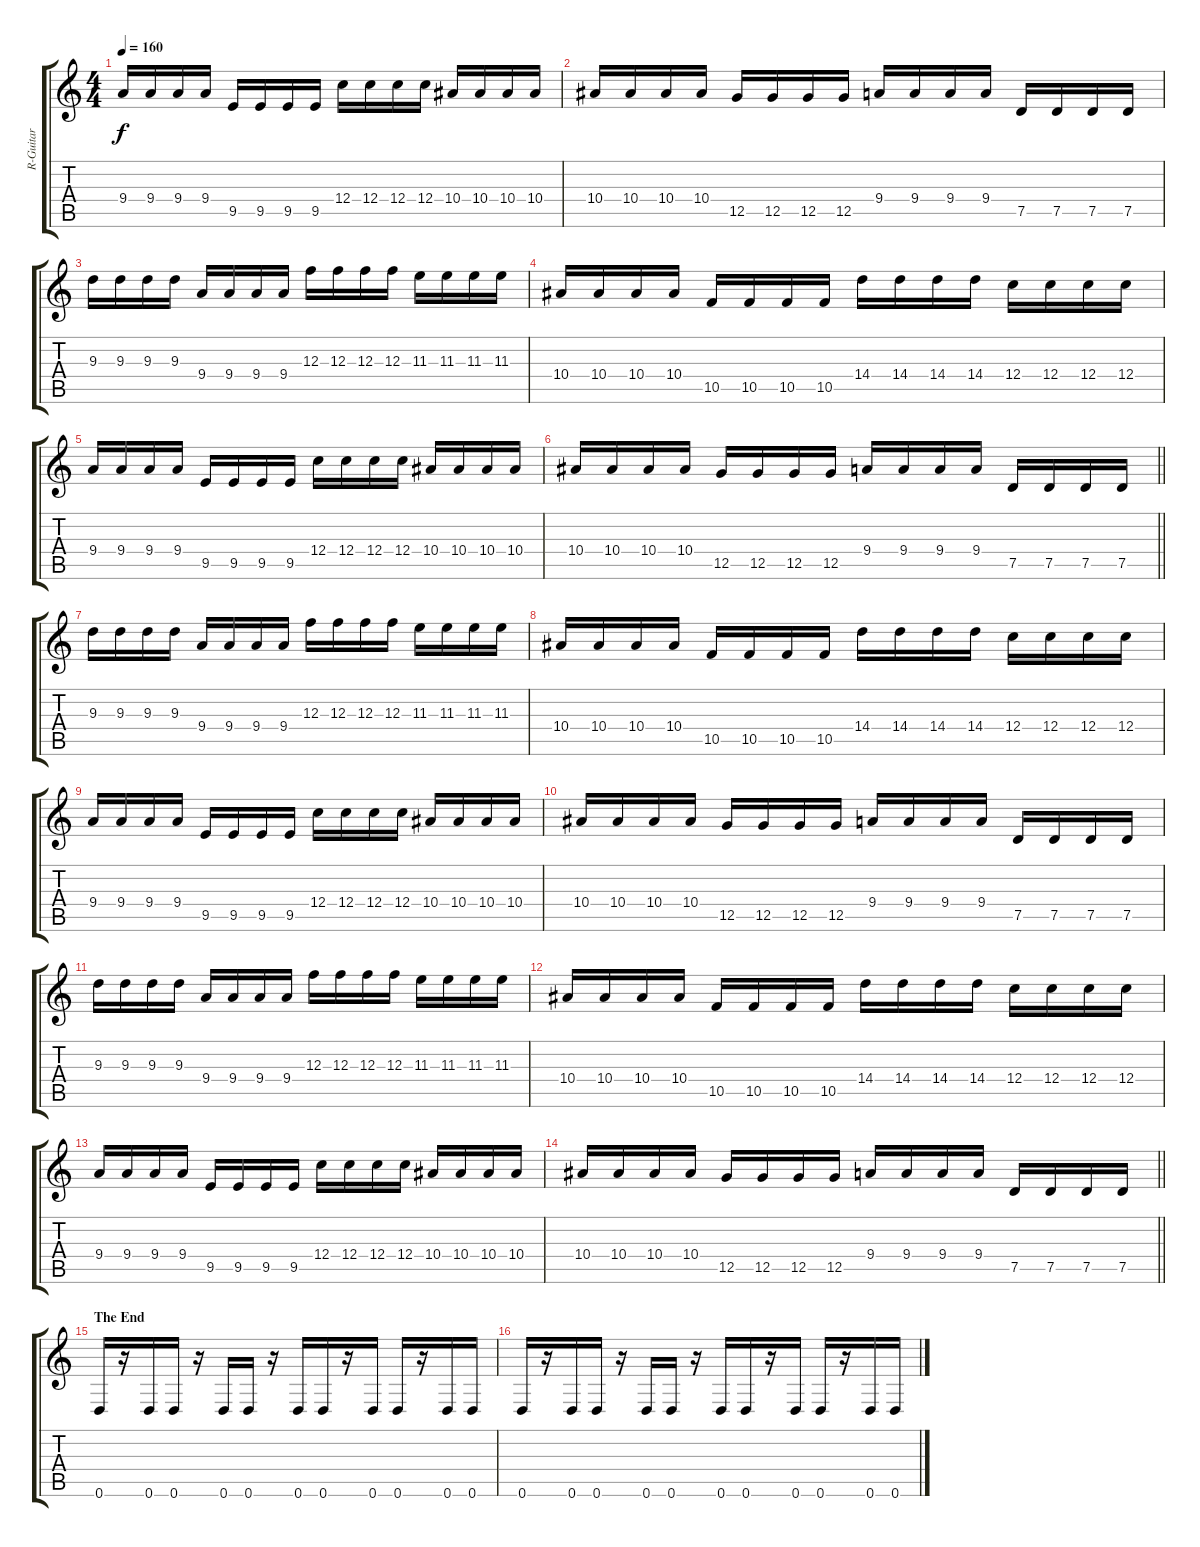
\track ("R-Guitar" "R-Guitar") {instrument distortionguitar}
\staff {score tabs}
\tuning (D4 A3 F3 C3 G2 D2) {hide}
\ts (4 4)
\tempo 160
\clef g2
\ks c
9.4.16{dy f} 9.4.16 9.4.16 9.4.16 9.5.16 9.5.16 9.5.16 9.5.16 12.4.16 12.4.16 12.4.16 12.4.16 10.4.16 10.4.16 10.4.16 10.4.16 |
10.4.16 10.4.16 10.4.16 10.4.16 12.5.16 12.5.16 12.5.16 12.5.16 9.4.16 9.4.16 9.4.16 9.4.16 7.5.16 7.5.16 7.5.16 7.5.16 |
9.3.16 9.3.16 9.3.16 9.3.16 9.4.16 9.4.16 9.4.16 9.4.16 12.3.16 12.3.16 12.3.16 12.3.16 11.3.16 11.3.16 11.3.16 11.3.16 |
10.4.16 10.4.16 10.4.16 10.4.16 10.5.16 10.5.16 10.5.16 10.5.16 14.4.16 14.4.16 14.4.16 14.4.16 12.4.16 12.4.16 12.4.16 12.4.16 |
9.4.16 9.4.16 9.4.16 9.4.16 9.5.16 9.5.16 9.5.16 9.5.16 12.4.16 12.4.16 12.4.16 12.4.16 10.4.16 10.4.16 10.4.16 10.4.16 |
\barLineRight lightlight
10.4.16 10.4.16 10.4.16 10.4.16 12.5.16 12.5.16 12.5.16 12.5.16 9.4.16 9.4.16 9.4.16 9.4.16 7.5.16 7.5.16 7.5.16 7.5.16 |
9.3.16 9.3.16 9.3.16 9.3.16 9.4.16 9.4.16 9.4.16 9.4.16 12.3.16 12.3.16 12.3.16 12.3.16 11.3.16 11.3.16 11.3.16 11.3.16 |
10.4.16 10.4.16 10.4.16 10.4.16 10.5.16 10.5.16 10.5.16 10.5.16 14.4.16 14.4.16 14.4.16 14.4.16 12.4.16 12.4.16 12.4.16 12.4.16 |
9.4.16 9.4.16 9.4.16 9.4.16 9.5.16 9.5.16 9.5.16 9.5.16 12.4.16 12.4.16 12.4.16 12.4.16 10.4.16 10.4.16 10.4.16 10.4.16 |
10.4.16 10.4.16 10.4.16 10.4.16 12.5.16 12.5.16 12.5.16 12.5.16 9.4.16 9.4.16 9.4.16 9.4.16 7.5.16 7.5.16 7.5.16 7.5.16 |
9.3.16 9.3.16 9.3.16 9.3.16 9.4.16 9.4.16 9.4.16 9.4.16 12.3.16 12.3.16 12.3.16 12.3.16 11.3.16 11.3.16 11.3.16 11.3.16 |
10.4.16 10.4.16 10.4.16 10.4.16 10.5.16 10.5.16 10.5.16 10.5.16 14.4.16 14.4.16 14.4.16 14.4.16 12.4.16 12.4.16 12.4.16 12.4.16 |
9.4.16 9.4.16 9.4.16 9.4.16 9.5.16 9.5.16 9.5.16 9.5.16 12.4.16 12.4.16 12.4.16 12.4.16 10.4.16 10.4.16 10.4.16 10.4.16 |
\barLineRight lightlight
10.4.16 10.4.16 10.4.16 10.4.16 12.5.16 12.5.16 12.5.16 12.5.16 9.4.16 9.4.16 9.4.16 9.4.16 7.5.16 7.5.16 7.5.16 7.5.16 |
\section ("" "The End")
0.6.16 r.16 0.6.16 0.6.16 r.16 0.6.16 0.6.16 r.16 0.6.16 0.6.16 r.16 0.6.16 0.6.16 r.16 0.6.16 0.6.16 |
0.6.16 r.16 0.6.16 0.6.16 r.16 0.6.16 0.6.16 r.16 0.6.16 0.6.16 r.16 0.6.16 0.6.16 r.16 0.6.16 0.6.16
